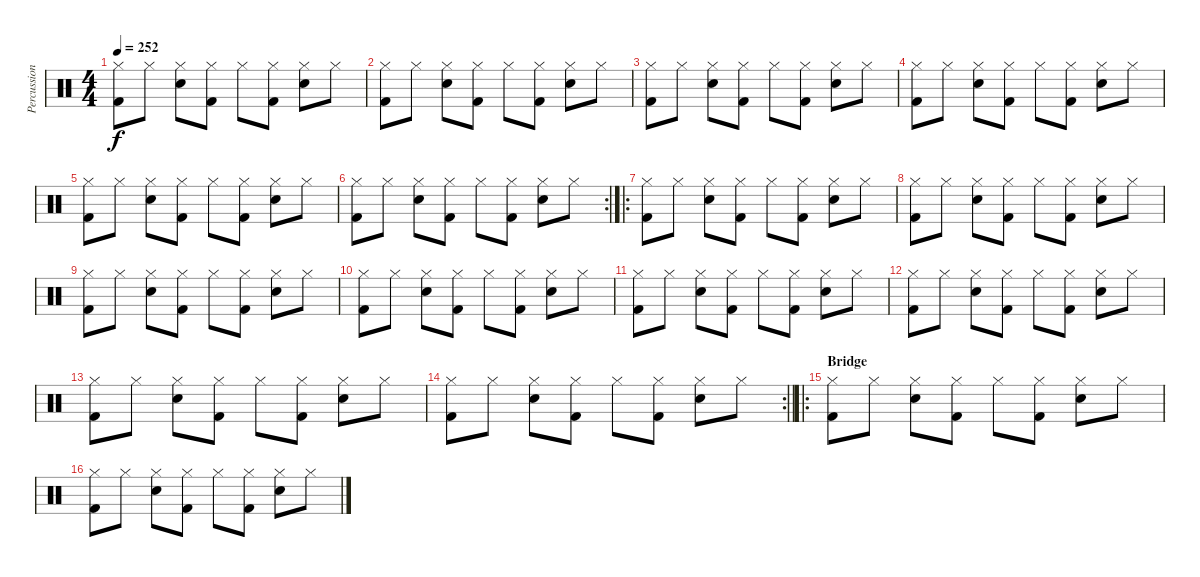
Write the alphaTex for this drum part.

\track ("Percussion" "Percussion") {instrument percussion}
\staff {score}
\articulation defaults
\ts (4 4)
\tempo 252
\clef neutral
\ks c
("Kick (hit) 2" "Hi-Hat (closed)").8{dy f} "Hi-Hat (closed)".8 ("Snare (hit) 2" "Hi-Hat (closed)").8 ("Kick (hit) 2" "Hi-Hat (closed)").8 "Hi-Hat (closed)".8 ("Kick (hit) 2" "Hi-Hat (closed)").8 ("Snare (hit) 2" "Hi-Hat (closed)").8 "Hi-Hat (closed)".8 |
("Kick (hit) 2" "Hi-Hat (closed)").8 "Hi-Hat (closed)".8 ("Snare (hit) 2" "Hi-Hat (closed)").8 ("Kick (hit) 2" "Hi-Hat (closed)").8 "Hi-Hat (closed)".8 ("Kick (hit) 2" "Hi-Hat (closed)").8 ("Snare (hit) 2" "Hi-Hat (closed)").8 "Hi-Hat (closed)".8 |
("Kick (hit) 2" "Hi-Hat (closed)").8 "Hi-Hat (closed)".8 ("Snare (hit) 2" "Hi-Hat (closed)").8 ("Kick (hit) 2" "Hi-Hat (closed)").8 "Hi-Hat (closed)".8 ("Kick (hit) 2" "Hi-Hat (closed)").8 ("Snare (hit) 2" "Hi-Hat (closed)").8 "Hi-Hat (closed)".8 |
("Kick (hit) 2" "Hi-Hat (closed)").8 "Hi-Hat (closed)".8 ("Snare (hit) 2" "Hi-Hat (closed)").8 ("Kick (hit) 2" "Hi-Hat (closed)").8 "Hi-Hat (closed)".8 ("Kick (hit) 2" "Hi-Hat (closed)").8 ("Snare (hit) 2" "Hi-Hat (closed)").8 "Hi-Hat (closed)".8 |
("Kick (hit) 2" "Hi-Hat (closed)").8 "Hi-Hat (closed)".8 ("Snare (hit) 2" "Hi-Hat (closed)").8 ("Kick (hit) 2" "Hi-Hat (closed)").8 "Hi-Hat (closed)".8 ("Kick (hit) 2" "Hi-Hat (closed)").8 ("Snare (hit) 2" "Hi-Hat (closed)").8 "Hi-Hat (closed)".8 |
\rc 2
("Kick (hit) 2" "Hi-Hat (closed)").8 "Hi-Hat (closed)".8 ("Snare (hit) 2" "Hi-Hat (closed)").8 ("Kick (hit) 2" "Hi-Hat (closed)").8 "Hi-Hat (closed)".8 ("Kick (hit) 2" "Hi-Hat (closed)").8 ("Snare (hit) 2" "Hi-Hat (closed)").8 "Hi-Hat (closed)".8 |
\ro
("Kick (hit) 2" "Hi-Hat (closed)").8 "Hi-Hat (closed)".8 ("Snare (hit) 2" "Hi-Hat (closed)").8 ("Kick (hit) 2" "Hi-Hat (closed)").8 "Hi-Hat (closed)".8 ("Kick (hit) 2" "Hi-Hat (closed)").8 ("Snare (hit) 2" "Hi-Hat (closed)").8 "Hi-Hat (closed)".8 |
("Kick (hit) 2" "Hi-Hat (closed)").8 "Hi-Hat (closed)".8 ("Snare (hit) 2" "Hi-Hat (closed)").8 ("Kick (hit) 2" "Hi-Hat (closed)").8 "Hi-Hat (closed)".8 ("Kick (hit) 2" "Hi-Hat (closed)").8 ("Snare (hit) 2" "Hi-Hat (closed)").8 "Hi-Hat (closed)".8 |
("Kick (hit) 2" "Hi-Hat (closed)").8 "Hi-Hat (closed)".8 ("Snare (hit) 2" "Hi-Hat (closed)").8 ("Kick (hit) 2" "Hi-Hat (closed)").8 "Hi-Hat (closed)".8 ("Kick (hit) 2" "Hi-Hat (closed)").8 ("Snare (hit) 2" "Hi-Hat (closed)").8 "Hi-Hat (closed)".8 |
("Kick (hit) 2" "Hi-Hat (closed)").8 "Hi-Hat (closed)".8 ("Snare (hit) 2" "Hi-Hat (closed)").8 ("Kick (hit) 2" "Hi-Hat (closed)").8 "Hi-Hat (closed)".8 ("Kick (hit) 2" "Hi-Hat (closed)").8 ("Snare (hit) 2" "Hi-Hat (closed)").8 "Hi-Hat (closed)".8 |
("Kick (hit) 2" "Hi-Hat (closed)").8 "Hi-Hat (closed)".8 ("Snare (hit) 2" "Hi-Hat (closed)").8 ("Kick (hit) 2" "Hi-Hat (closed)").8 "Hi-Hat (closed)".8 ("Kick (hit) 2" "Hi-Hat (closed)").8 ("Snare (hit) 2" "Hi-Hat (closed)").8 "Hi-Hat (closed)".8 |
("Kick (hit) 2" "Hi-Hat (closed)").8 "Hi-Hat (closed)".8 ("Snare (hit) 2" "Hi-Hat (closed)").8 ("Kick (hit) 2" "Hi-Hat (closed)").8 "Hi-Hat (closed)".8 ("Kick (hit) 2" "Hi-Hat (closed)").8 ("Snare (hit) 2" "Hi-Hat (closed)").8 "Hi-Hat (closed)".8 |
("Kick (hit) 2" "Hi-Hat (closed)").8 "Hi-Hat (closed)".8 ("Snare (hit) 2" "Hi-Hat (closed)").8 ("Kick (hit) 2" "Hi-Hat (closed)").8 "Hi-Hat (closed)".8 ("Kick (hit) 2" "Hi-Hat (closed)").8 ("Snare (hit) 2" "Hi-Hat (closed)").8 "Hi-Hat (closed)".8 |
\rc 2
\barLineRight lightlight
("Kick (hit) 2" "Hi-Hat (closed)").8 "Hi-Hat (closed)".8 ("Snare (hit) 2" "Hi-Hat (closed)").8 ("Kick (hit) 2" "Hi-Hat (closed)").8 "Hi-Hat (closed)".8 ("Kick (hit) 2" "Hi-Hat (closed)").8 ("Snare (hit) 2" "Hi-Hat (closed)").8 "Hi-Hat (closed)".8 |
\ro
\section ("" "Bridge")
("Kick (hit) 2" "Hi-Hat (closed)").8 "Hi-Hat (closed)".8 ("Snare (hit) 2" "Hi-Hat (closed)").8 ("Kick (hit) 2" "Hi-Hat (closed)").8 "Hi-Hat (closed)".8 ("Kick (hit) 2" "Hi-Hat (closed)").8 ("Snare (hit) 2" "Hi-Hat (closed)").8 "Hi-Hat (closed)".8 |
("Kick (hit) 2" "Hi-Hat (closed)").8 "Hi-Hat (closed)".8 ("Snare (hit) 2" "Hi-Hat (closed)").8 ("Kick (hit) 2" "Hi-Hat (closed)").8 "Hi-Hat (closed)".8 ("Kick (hit) 2" "Hi-Hat (closed)").8 ("Snare (hit) 2" "Hi-Hat (closed)").8 "Hi-Hat (closed)".8
